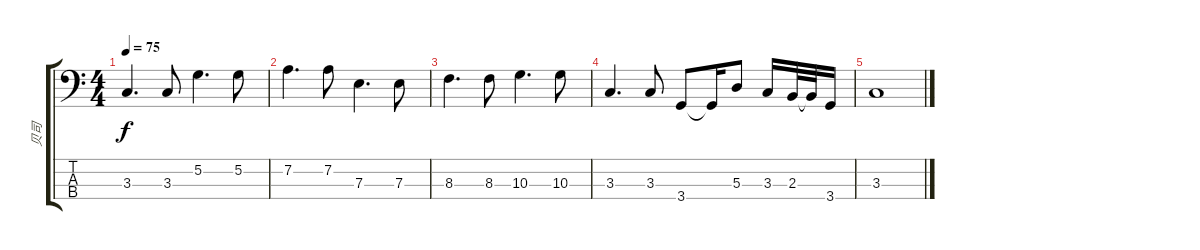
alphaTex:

\track ("贝司" "贝司") {instrument synthbass2}
\staff {score tabs}
\tuning (G2 D2 A1 E1) {hide}
\ts (4 4)
\tempo 75
\clef f4
\ks c
3.3.4{d dy f} 3.3.8 5.2.4{d} 5.2.8 |
7.2.4{d} 7.2.8 7.3.4{d} 7.3.8 |
8.3.4{d} 8.3.8 10.3.4{d} 10.3.8 |
3.3.4{d} 3.3.8 3.4.8 3.4{t}.16 5.3.8 3.3.16 2.3.32 2.3{t}.32 3.4.16 |
3.3.1
